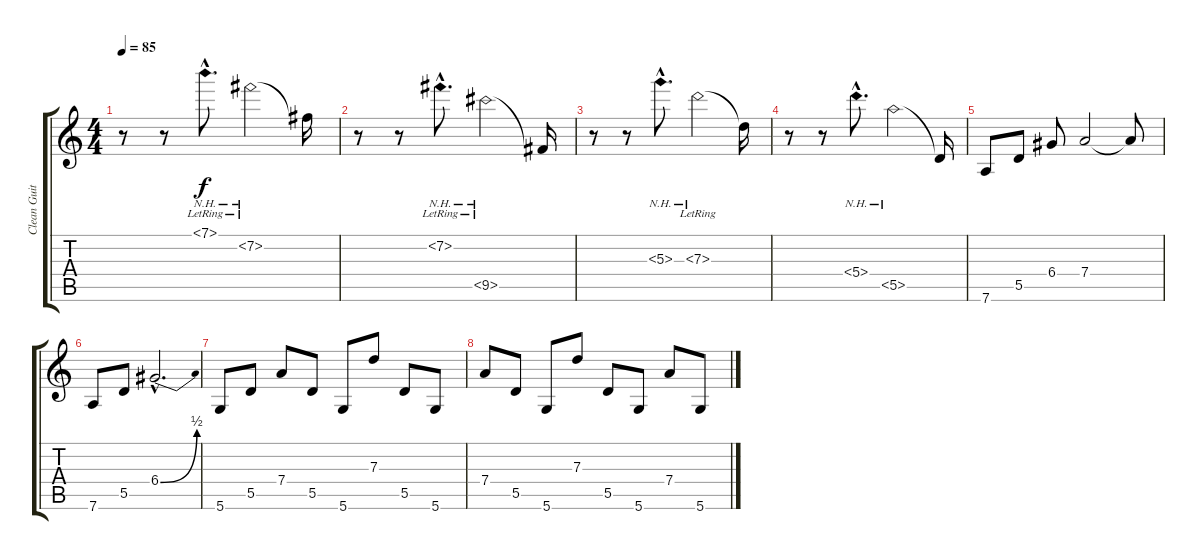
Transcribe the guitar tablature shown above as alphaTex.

\track ("Clean Guitar" "Clean Guit") {instrument electricguitarclean}
\staff {score tabs}
\tuning (E4 B3 G3 D3 A2 D2) {hide}
\ts (4 4)
\tempo 85
\clef g2
\ks c
r.8{dy f} r.8 7.1{nh hac lr}.8{d} 7.2{nh lr}.2 7.2{t}.16 |
r.8 r.8 7.2{nh hac lr}.8{d} 9.5{nh lr}.2 9.5{t}.16 |
r.8 r.8 5.3{nh hac}.8{d} 7.3{nh lr}.2 7.3{t}.16 |
r.8 r.8 5.4{nh hac}.8{d} 5.5{nh}.2 5.5{t}.16 |
7.6.8 5.5.8 6.4.8 7.4.2 7.4{t}.8 |
7.6.8 5.5.8 6.4{be (bend 0 0 60 2) hac}.2{d} |
5.6.8 5.5.8 7.4.8 5.5.8 5.6.8 7.3.8 5.5.8 5.6.8 |
7.4.8 5.5.8 5.6.8 7.3.8 5.5.8 5.6.8 7.4.8 5.6.8
